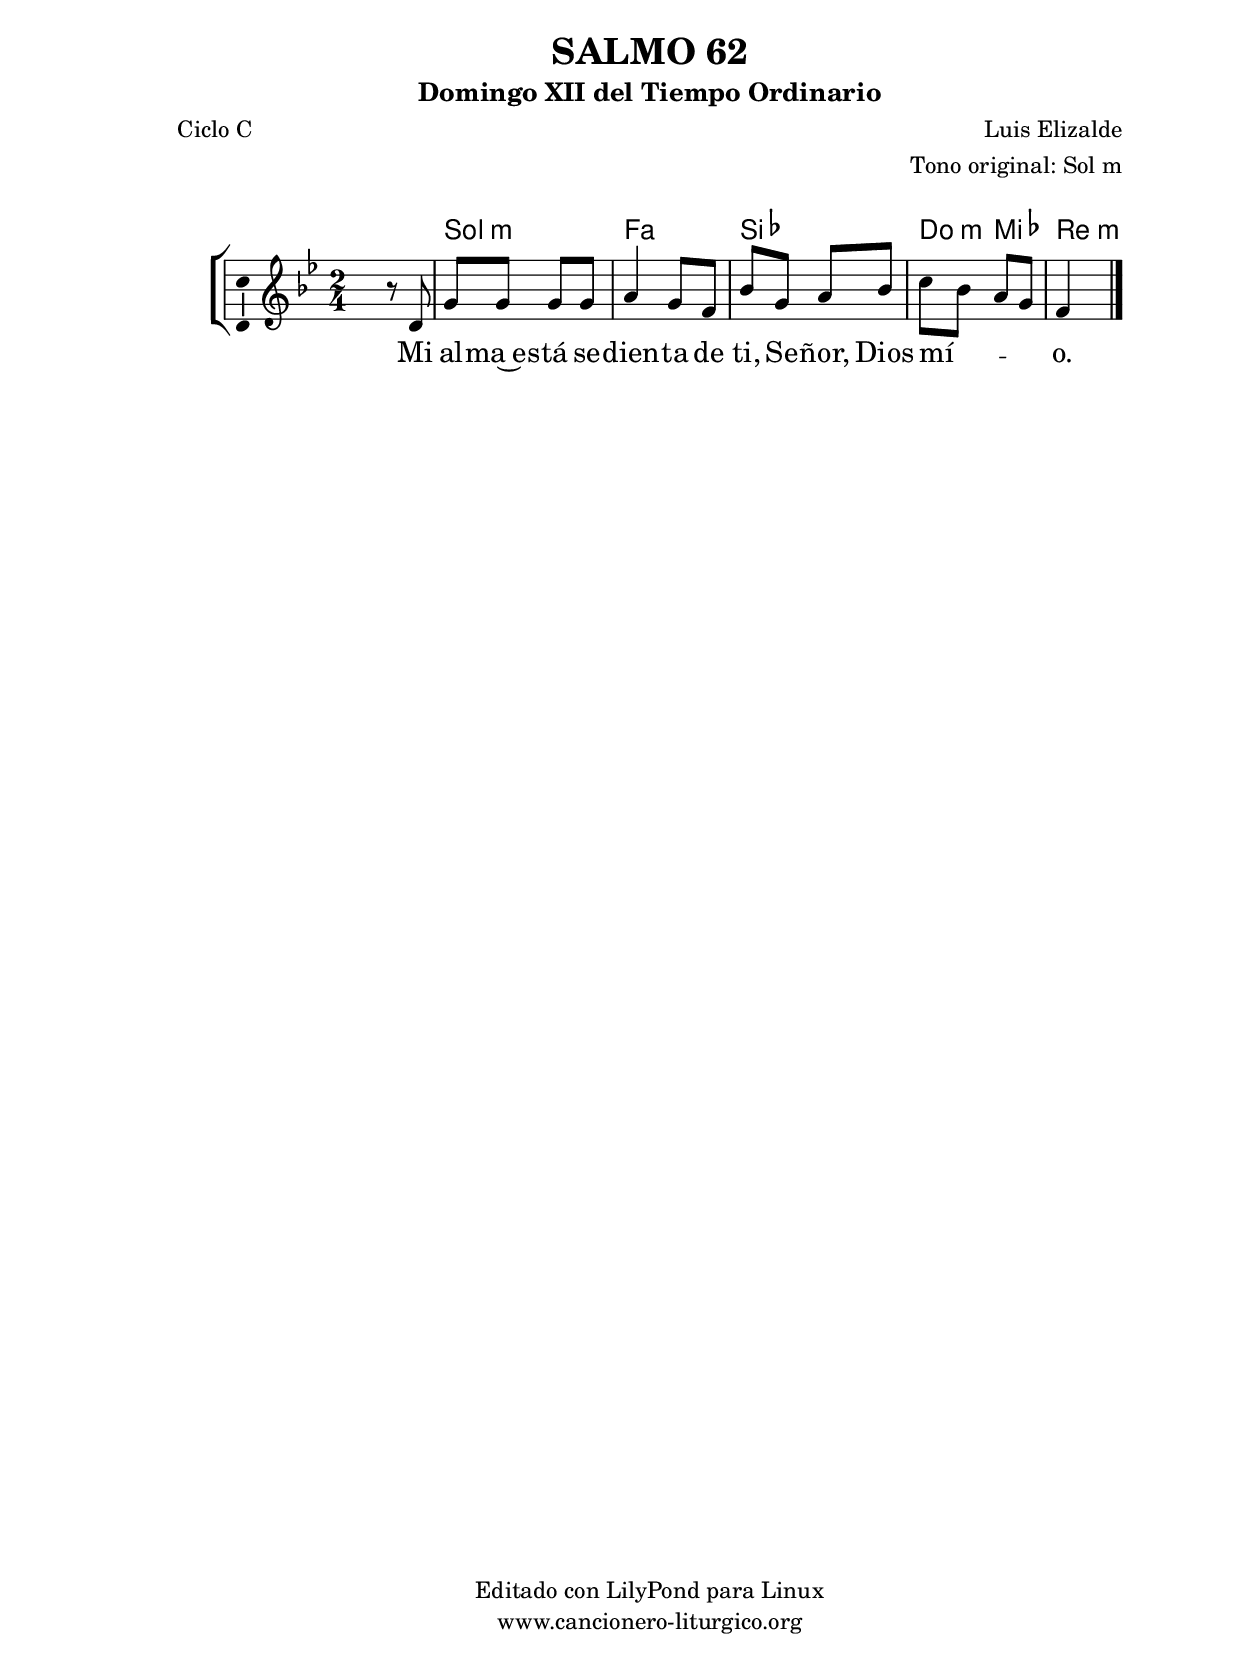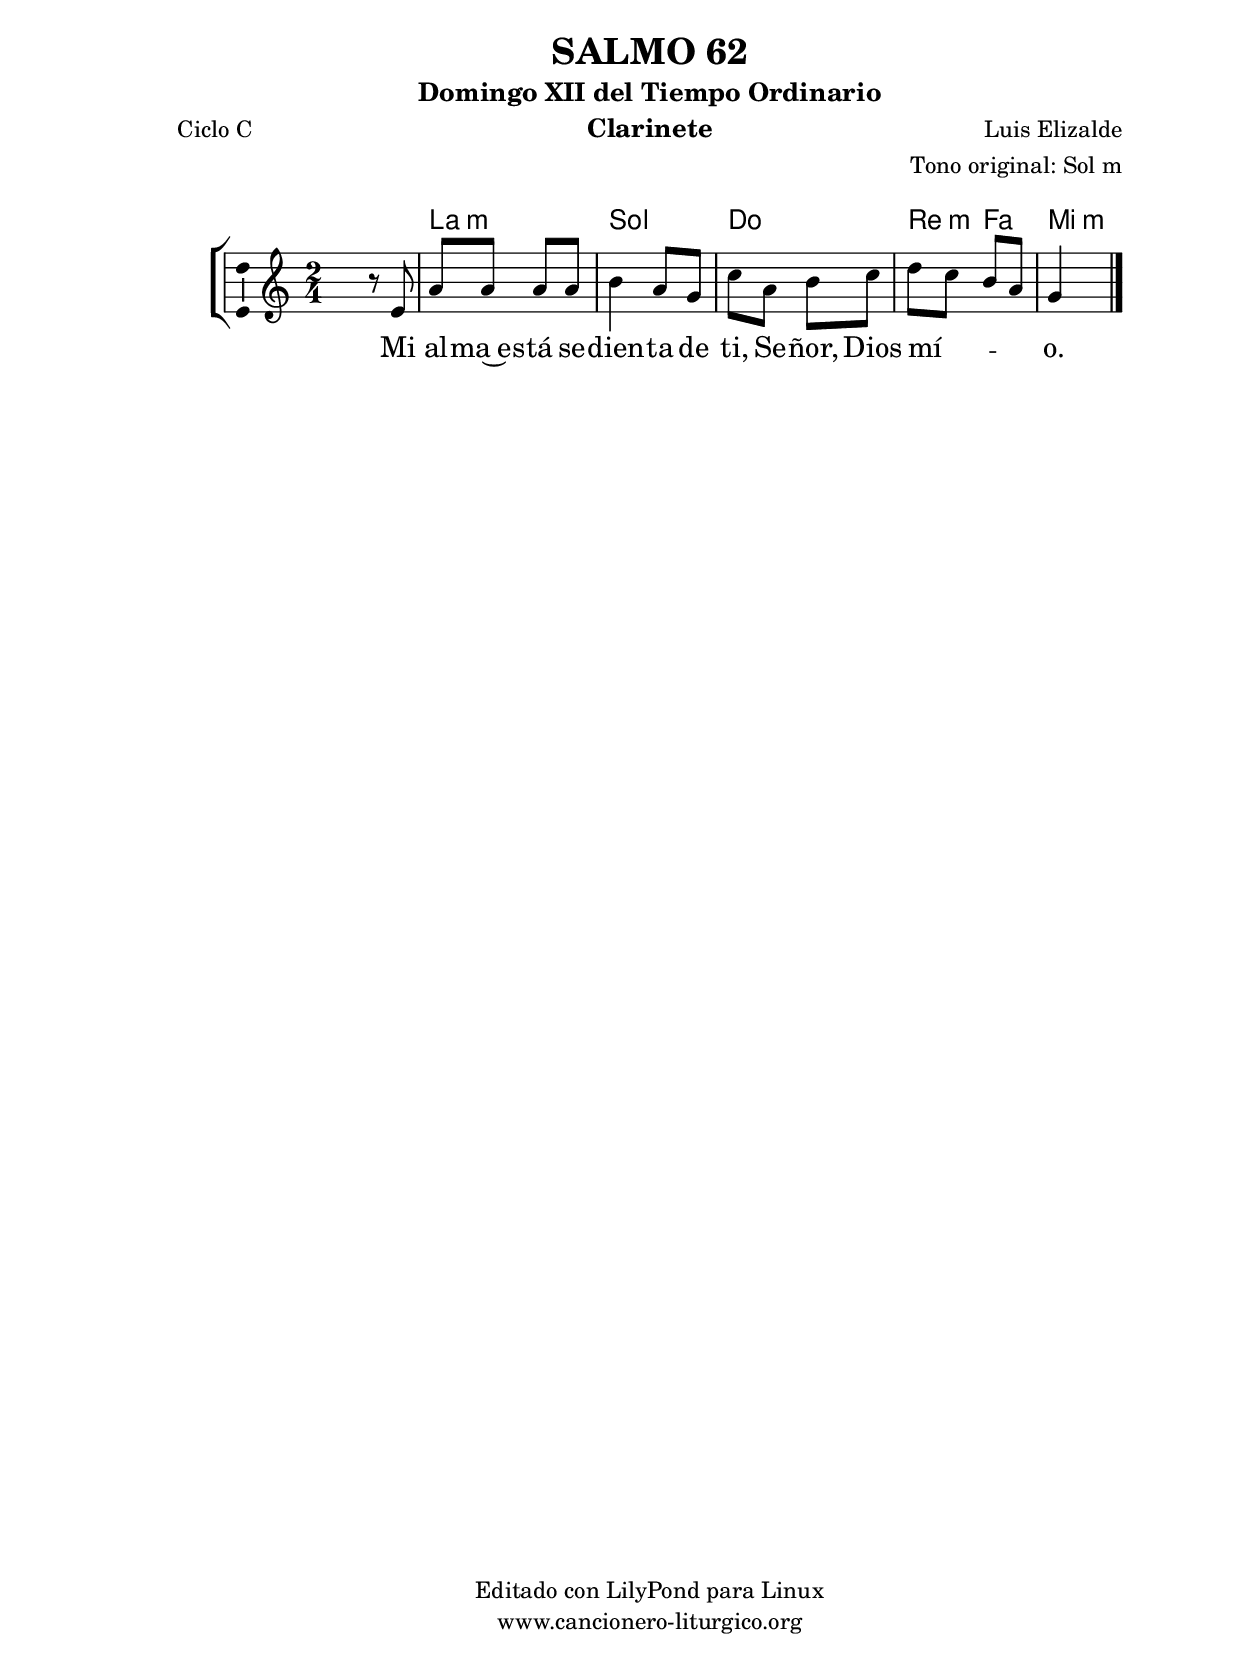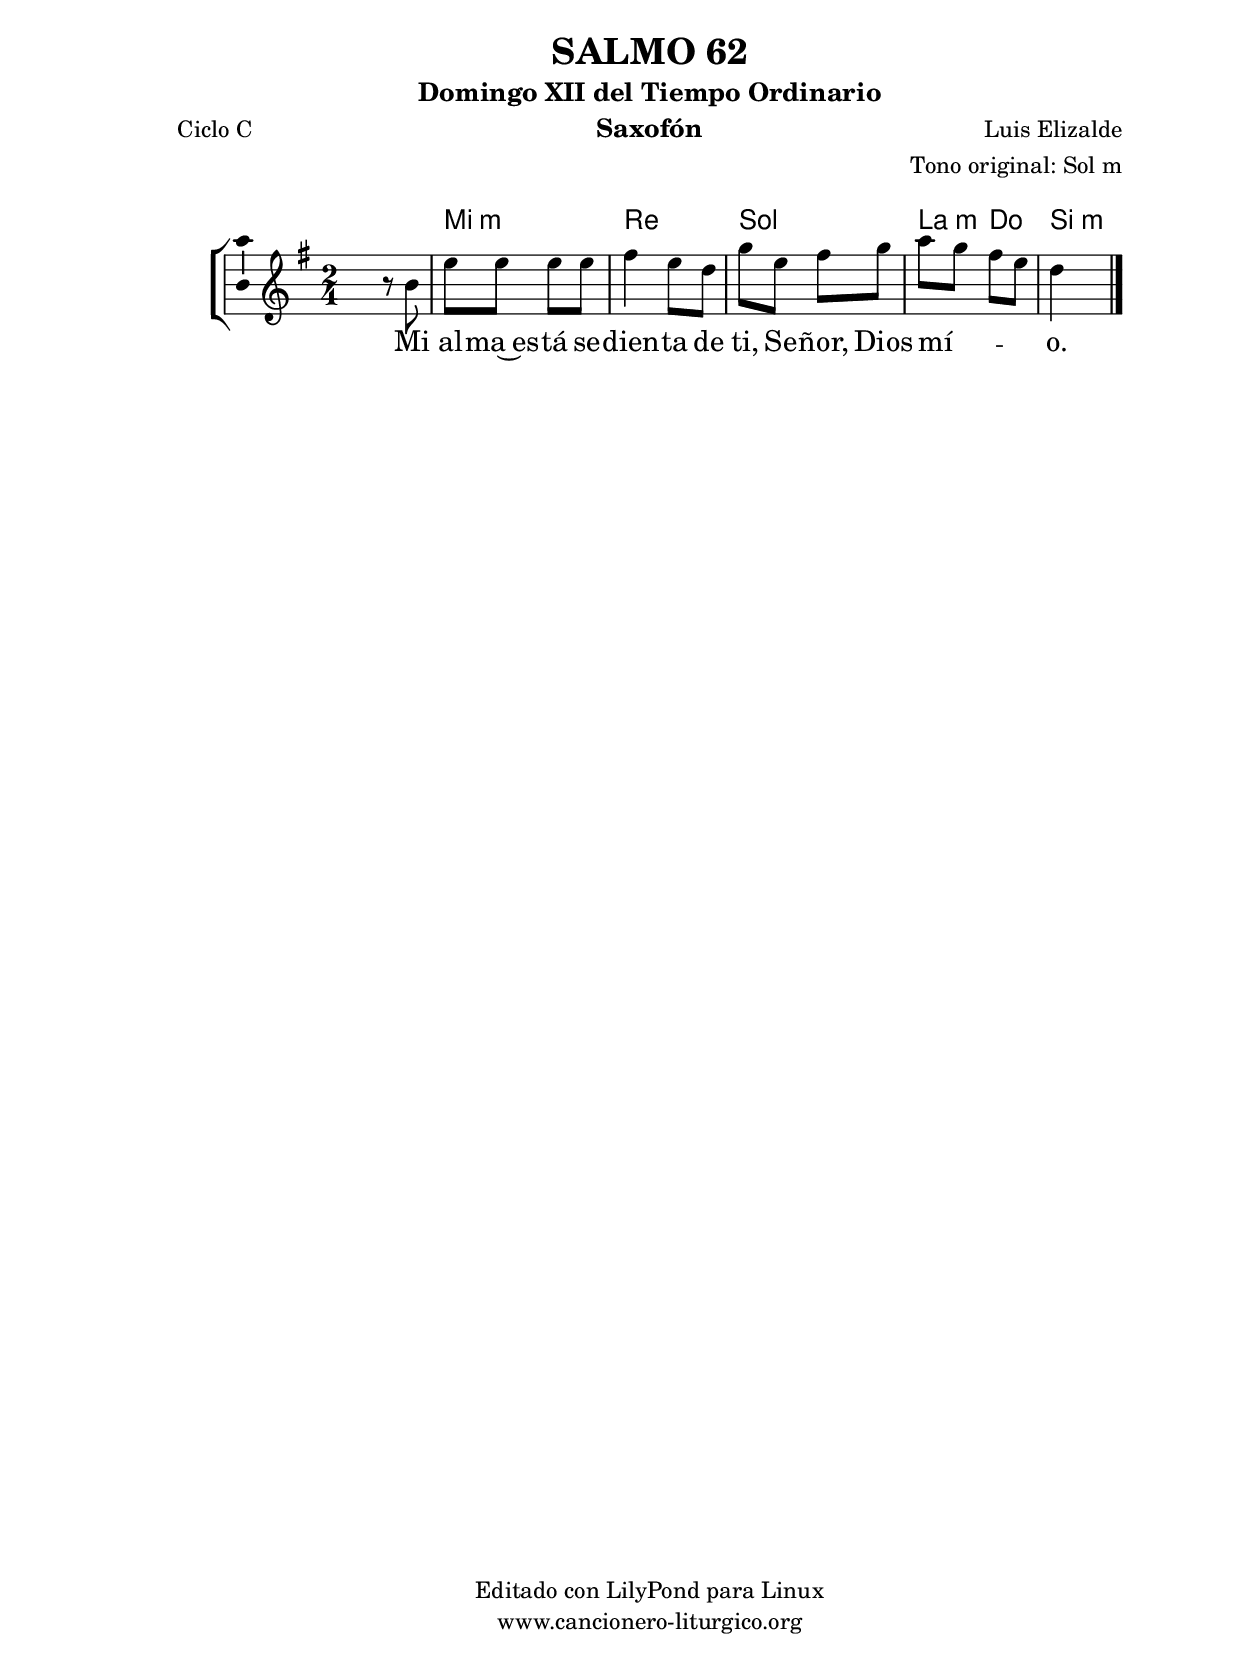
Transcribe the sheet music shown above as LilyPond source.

%
%para convertir .midi en .wav:
%timidity filename.midi -Ow -o finename.wav
%
%
%Para convertir de .wav a .mp3:
%lame -h -m j filename.wav
%
%
%para escuchar el midi:
%timidity nombrefichero.midi
%


%versión de lilypond para la que se ha escrito esta partitura:
\version "2.16.0"

	%Tamaño papel
	#(set-default-paper-size "a4")
	%Tamaño partitura
	#(set-global-staff-size 20)
	%No responde al pulsar sobre una nota
	#(ly:set-option 'point-and-click #f)

%parámetros del encabezamiento:
\header {
	title = "SALMO 62"
	subtitle = "Domingo XII del Tiempo Ordinario"
	composer = "Luis Elizalde"
	poet = "Ciclo C"
	meter = ""
	arranger = "Tono original: Sol m"
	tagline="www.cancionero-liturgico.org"
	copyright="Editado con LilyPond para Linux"
	}

%parámetros asociados al papel:
\paper  {
	oddHeaderMarkup = \markup {\fill-line { \on-the-fly #not-first-page \fromproperty #'header:title \on-the-fly #not-first-page \fromproperty #'header:composer }}
	evenHeaderMarkup = \markup {\fill-line { \fromproperty #'header:composer \fromproperty #'header:title }}
	#(set-paper-size "a4")
	print-page-number = ##f
	first-page-number = 1
	print-first-page-number = ##f
%	head-separation = 3.0 \cm
	top-margin = 2.0 \cm
	bottom-margin = 0.5\cm
%%%	bottom-margin = -1.0\cm
	left-margin = 3.0 \cm
	line-width = 16.0 \cm 
	indent = 8\mm
	interscoreline = 2.\mm
	between-system-space = 15\mm
%	para que las partituras no llenen la hoja:
	ragged-bottom = ##t
%	idem para la última hoja:
	ragged-last-bottom = ##f
%	para que las partituras llenen el ancho del papel:
	ragged-last = ##f
	after-title-space = 2.5 \cm
%page-count=1
%system-count=8

	%Flexible Vertical Spacing
%	markup-markup-spacing =
%	#'((basic-distance . 15) (minimum-distance . 15) (padding . 3))
	markup-system-spacing =
	#'((basic-distance . 15) (minimum-distance . 15) (padding . 3))
	system-system-spacing =
	#'((basic-distance . 15) (minimum-distance . 15) (padding . 3))
	score-system-spacing =
	#'((basic-distance . 15) (minimum-distance . 15) (padding . 5))
%	top-system-spacing = % header
%	#'((basic-distance . 8) (minimum-distance . 0) (padding . 3))
%	top-markup-spacing =
%	#'((basic-distance . 20) (minimum-distance . 20) (padding . 3))
	last-bottom-spacing = % footer
	#'((basic-distance . 5) (minimum-distance . 5) (padding . 3))
%	score-markup-spacing =
%	#'((basic-distance . 16) (minimum-distance . 13) (padding . 3))

	}


%parámetros que afectan a toda la partitura:
global =  {
	%clave de sol (G):
	\clef G
	%armadura:
%%%	\transpose g f
	\key g \minor
	\tempo 4=80
	\set Score.tempoHideNote = ##t
	}


acordes = {
	\italianChords
	\chordmode {
%%%	\transpose g f
{

s2
g2:m f bes c4:m ees d:m

	}
	}
}

melodia = 
%%%	\transpose g f
{
	\relative c'{

\time 2/4

s4 r8 d8
g8 g g g
a4 g8 f
bes8 g a bes
c8 bes a g
f4 s4

	\bar "|."
	}
	}


texto = \lyricmode {
Mi al -- ma~es -- tá se -- dien -- ta de ti,
Se -- ñor, Dios mí -- _ _ _ o.
	}


acordesStaff = \context ChordNames = acordesStaff <<
	\set chordChanges = ##t
	\acordes
	>>


vozStaff = \context Voice = vozStaff
\with {\consists "Ambitus_engraver"}
<<
%	\set Staff.instrumentName = ""
%	\set Staff.shortInstrumentName = ""
%	\set Staff.midiInstrument = #"clarinet"
%	\set Staff.midiInstrument = #"cello"
%	\set Staff.midiInstrument = #"flute"
	\set Staff.midiInstrument = #"electric guitar (jazz)"
%	\set Staff.midiInstrument = #"english horn"
%	\set Staff.midiInstrument = #"violin"
%	\set Staff.midiInstrument = #"glockenspiel"
	\set Staff.midiMinimumVolume = #0.7
	\set Staff.midiMaximumVolume = #0.9
	\global
	\melodia
	>>


textoStaff = \context Lyrics = textoStaff <<
	\lyricsto vozStaff \texto
	>>

\book {
	\score {
		\context ChoirStaff {
			\override StaffGroup.SystemStartBracket #'collapse-height = #1
			\override Score.SystemStartBar #'collapse-height = #1
			<<
			\acordesStaff
			\vozStaff
			\textoStaff
			>>
			}
		\layout {
	    		\context {
				\Lyrics
				\override LyricText #'font-size = #2
				}
	   		 \context {
				\Score
				%fontSize = #3
				\override StaffSymbol #'staff-space = #(magstep +3)
				%\override Beam #'thickness = #0.55
				%\override SpacingSpanner #'spacing-increment = #1.0
				%\override Slur #'height-limit = #1.5
				}
			}
		}
	\score {
		\unfoldRepeats
		\context ChoirStaff {
			<<
			\acordesStaff
			\vozStaff
			>>
			}
		\midi {
	  		\context {
	  			\Score
				tempoWholesPerMinute = #(ly:make-moment 70 4)
				}
			}
		}
	}

%Partitura para clarinete
#(define output-suffix "C")
\book {
	\header{
		instrument = "Clarinete"
		}
	\score {
		\context ChoirStaff {
			\override StaffGroup.SystemStartBracket #'collapse-height = #1
			\override Score.SystemStartBar #'collapse-height = #1
\transpose c d
			<<
			\acordesStaff
			\vozStaff
			\textoStaff
			>>
			}
		\layout {
	    		\context {
				\Lyrics
				\override LyricText #'font-size = #2
				}
	   		 \context {
				\Score
				%fontSize = #3
				\override StaffSymbol #'staff-space = #(magstep +3)
				%\override Beam #'thickness = #0.55
				%\override SpacingSpanner #'spacing-increment = #1.0
				%\override Slur #'height-limit = #1.5
				}
			}
		}
	}

%Partitura para saxofón
#(define output-suffix "S")
\book {
	\header{
		instrument = "Saxofón"
		}
	\score {
		\context ChoirStaff {
			\override StaffGroup.SystemStartBracket #'collapse-height = #1
			\override Score.SystemStartBar #'collapse-height = #1
\transpose c a
			<<
			\acordesStaff
			\vozStaff
			\textoStaff
			>>
			}
		\layout {
	    		\context {
				\Lyrics
				\override LyricText #'font-size = #2
				}
	   		 \context {
				\Score
				%fontSize = #3
				\override StaffSymbol #'staff-space = #(magstep +3)
				%\override Beam #'thickness = #0.55
				%\override SpacingSpanner #'spacing-increment = #1.0
				%\override Slur #'height-limit = #1.5
				}
			}
		}
	}

